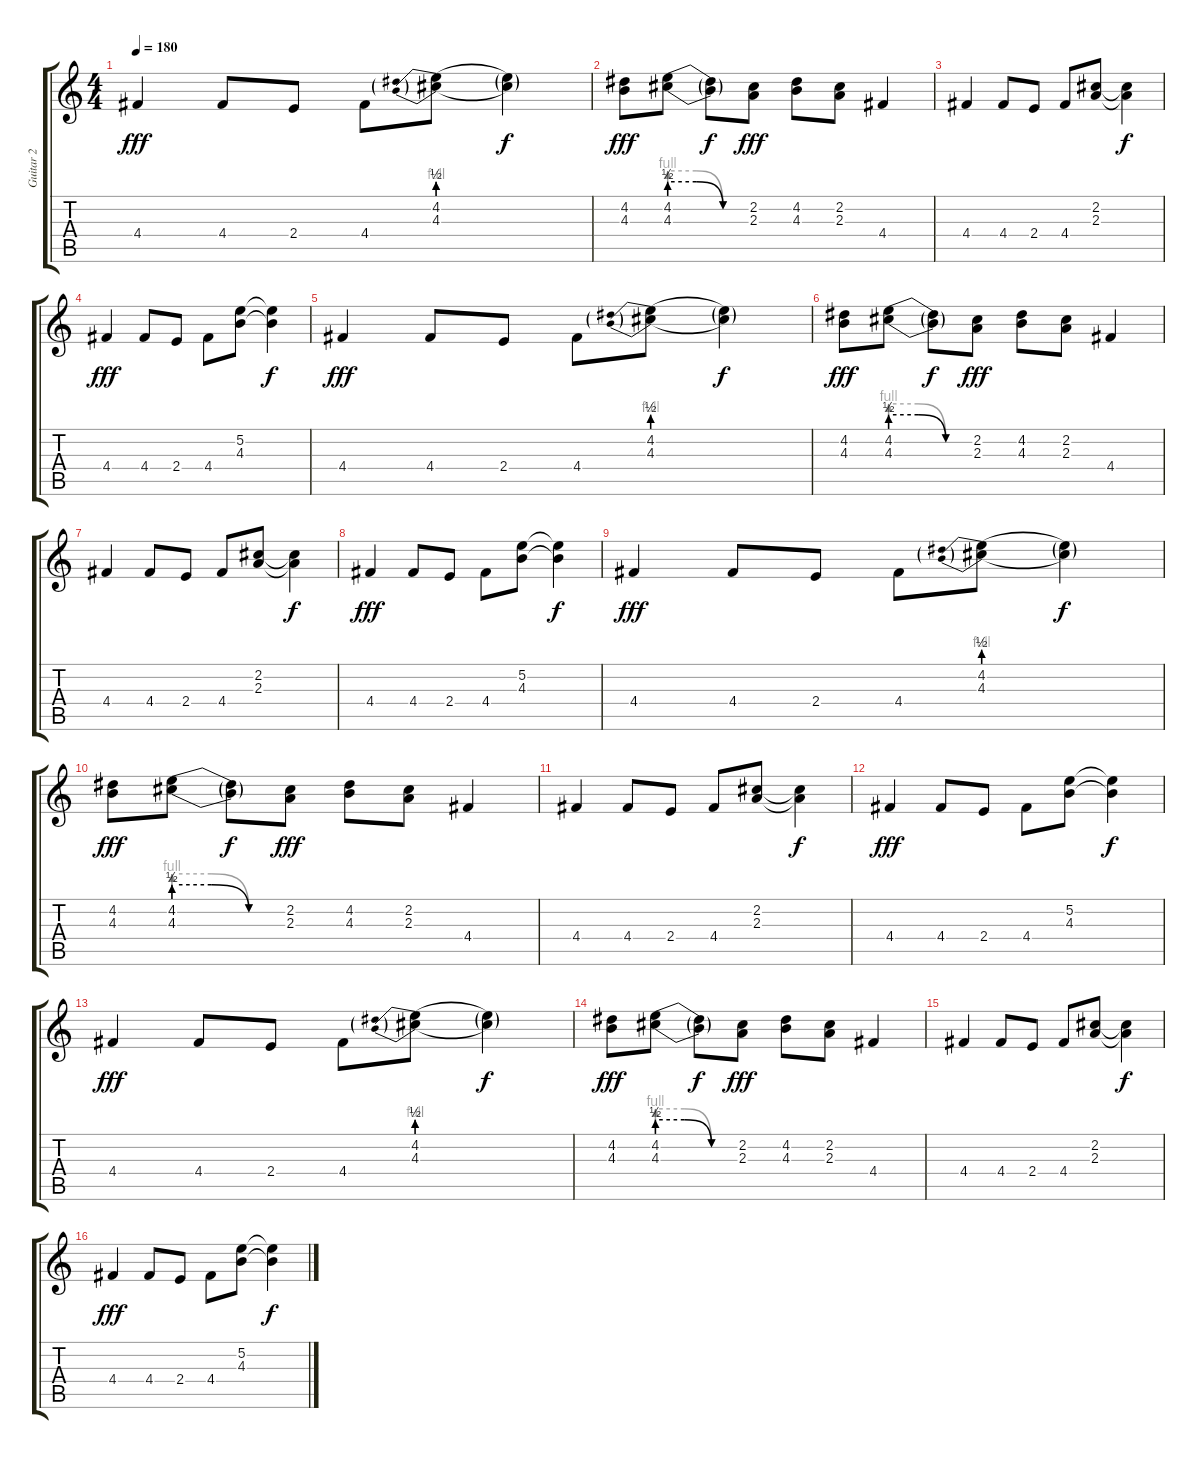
\track ("Guitar 2" "Guitar 2") {instrument distortionguitar}
\staff {score tabs}
\tuning (E4 B3 G3 D3 A2 E2) {hide}
\ts (4 4)
\tempo 180
\clef g2
\ks c
4.4.4{dy fff} 4.4.8 2.4.8 4.4.8 (4.2{be (prebend 0 2 60 2)} 4.3{be (prebend 0 4 60 4)}).8 (4.2{t} 4.3{t}).4{dy f} |
(4.2 4.3).8{dy fff} (4.2{be (custom 0 2 20 2 40 0 60 0)} 4.3{be (custom 0 4 20 4 40 0 60 0)}).8 (4.2{t} 4.3{t}).8{dy f} (2.2 2.3).8{dy fff} (4.2 4.3).8 (2.2 2.3).8 4.4.4 |
4.4.4 4.4.8 2.4.8 4.4.8 (2.2 2.3).8 (2.2{t} 2.3{t}).4{dy f} |
4.4.4{dy fff} 4.4.8 2.4.8 4.4.8 (5.2 4.3).8 (5.2{t} 4.3{t}).4{dy f} |
4.4.4{dy fff} 4.4.8 2.4.8 4.4.8 (4.2{be (prebend 0 2 60 2)} 4.3{be (prebend 0 4 60 4)}).8 (4.2{t} 4.3{t}).4{dy f} |
(4.2 4.3).8{dy fff} (4.2{be (custom 0 2 20 2 40 0 60 0)} 4.3{be (custom 0 4 20 4 40 0 60 0)}).8 (4.2{t} 4.3{t}).8{dy f} (2.2 2.3).8{dy fff} (4.2 4.3).8 (2.2 2.3).8 4.4.4 |
4.4.4 4.4.8 2.4.8 4.4.8 (2.2 2.3).8 (2.2{t} 2.3{t}).4{dy f} |
4.4.4{dy fff} 4.4.8 2.4.8 4.4.8 (5.2 4.3).8 (5.2{t} 4.3{t}).4{dy f} |
4.4.4{dy fff} 4.4.8 2.4.8 4.4.8 (4.2{be (prebend 0 2 60 2)} 4.3{be (prebend 0 4 60 4)}).8 (4.2{t} 4.3{t}).4{dy f} |
(4.2 4.3).8{dy fff} (4.2{be (custom 0 2 20 2 40 0 60 0)} 4.3{be (custom 0 4 20 4 40 0 60 0)}).8 (4.2{t} 4.3{t}).8{dy f} (2.2 2.3).8{dy fff} (4.2 4.3).8 (2.2 2.3).8 4.4.4 |
4.4.4 4.4.8 2.4.8 4.4.8 (2.2 2.3).8 (2.2{t} 2.3{t}).4{dy f} |
4.4.4{dy fff} 4.4.8 2.4.8 4.4.8 (5.2 4.3).8 (5.2{t} 4.3{t}).4{dy f} |
4.4.4{dy fff} 4.4.8 2.4.8 4.4.8 (4.2{be (prebend 0 2 60 2)} 4.3{be (prebend 0 4 60 4)}).8 (4.2{t} 4.3{t}).4{dy f} |
(4.2 4.3).8{dy fff} (4.2{be (custom 0 2 20 2 40 0 60 0)} 4.3{be (custom 0 4 20 4 40 0 60 0)}).8 (4.2{t} 4.3{t}).8{dy f} (2.2 2.3).8{dy fff} (4.2 4.3).8 (2.2 2.3).8 4.4.4 |
4.4.4 4.4.8 2.4.8 4.4.8 (2.2 2.3).8 (2.2{t} 2.3{t}).4{dy f} |
4.4.4{dy fff} 4.4.8 2.4.8 4.4.8 (5.2 4.3).8 (5.2{t} 4.3{t}).4{dy f}
